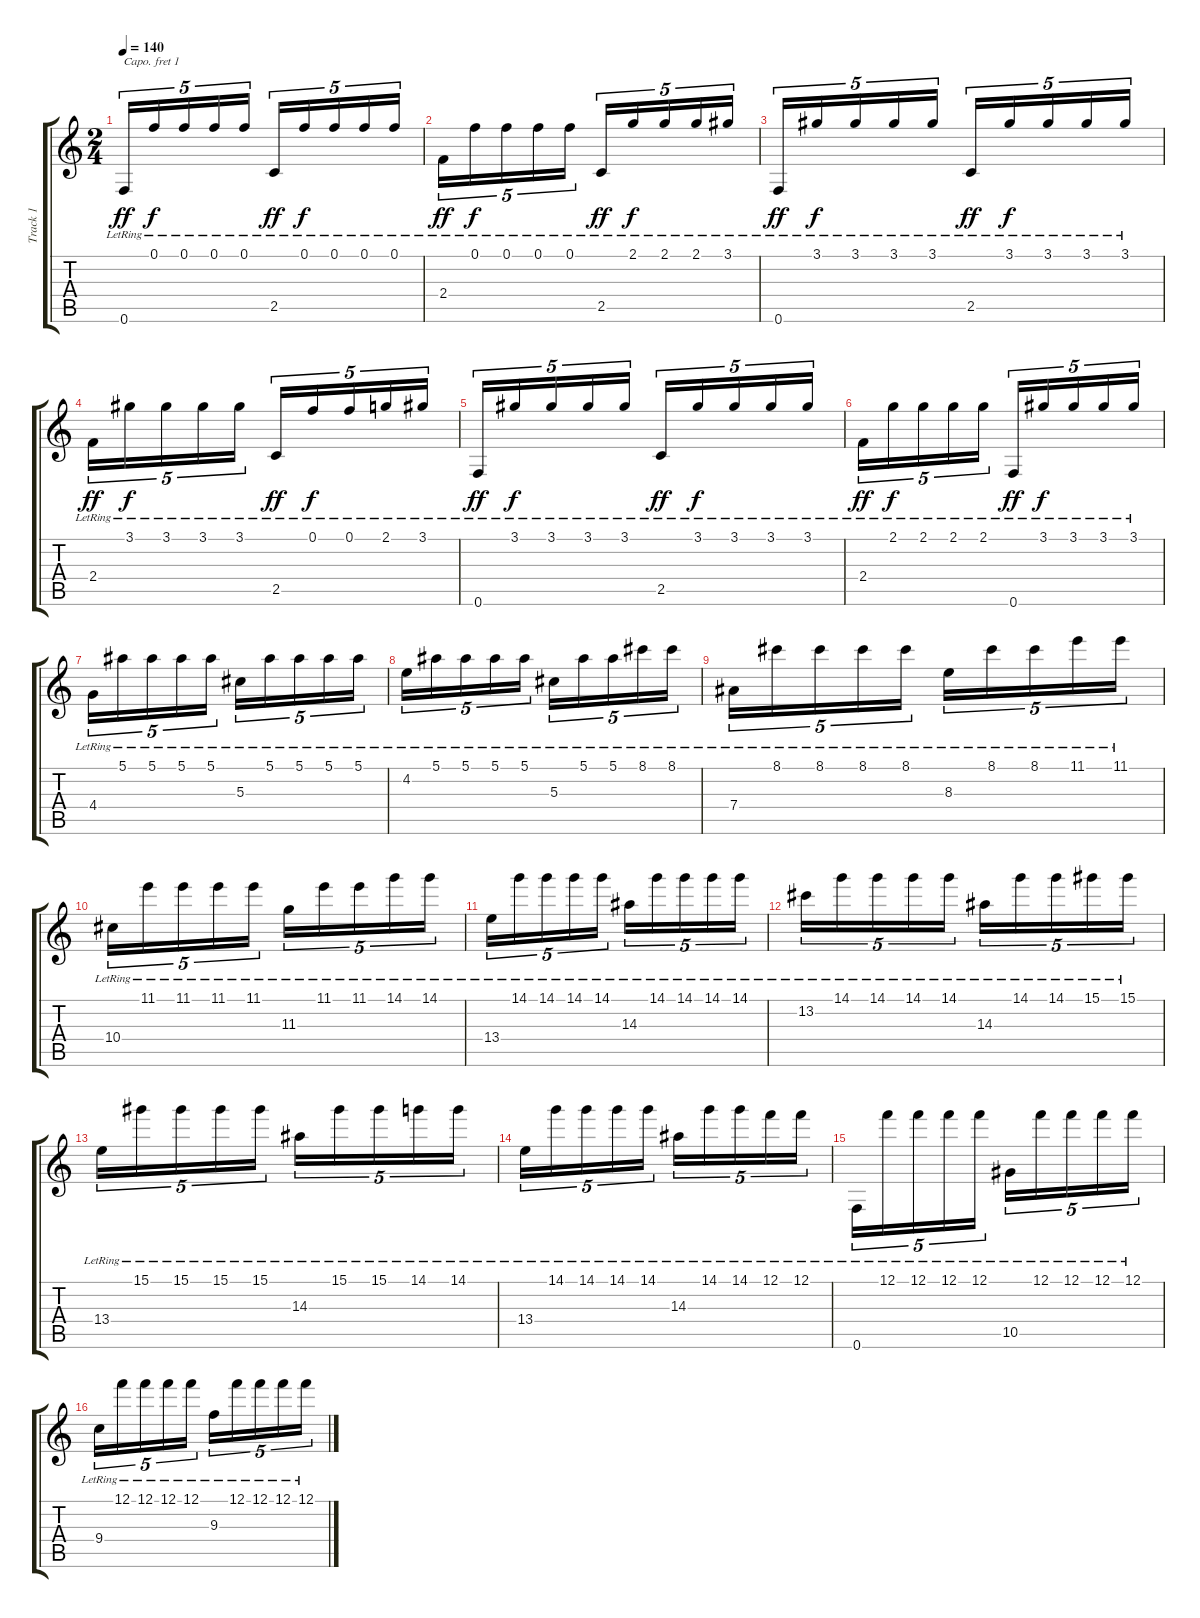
\track ("Track 1" "Track 1") {instrument acousticguitarnylon}
\staff {score tabs}
\capo 1
\tuning (E4 B3 G3 D3 A2 E2) {hide}
\ts (2 4)
\tempo 140
\clef g2
\ks c
0.6{lr}.16{tu (5 4) dy ff} 0.1{lr}.16{tu (5 4) dy f} 0.1{lr}.16{tu (5 4)} 0.1{lr}.16{tu (5 4)} 0.1{lr}.16{tu (5 4)} 2.5{lr}.16{tu (5 4) dy ff} 0.1{lr}.16{tu (5 4) dy f} 0.1{lr}.16{tu (5 4)} 0.1{lr}.16{tu (5 4)} 0.1{lr}.16{tu (5 4)} |
2.4{lr}.16{tu (5 4) dy ff} 0.1{lr}.16{tu (5 4) dy f} 0.1{lr}.16{tu (5 4)} 0.1{lr}.16{tu (5 4)} 0.1{lr}.16{tu (5 4)} 2.5{lr}.16{tu (5 4) dy ff} 2.1{lr}.16{tu (5 4) dy f} 2.1{lr}.16{tu (5 4)} 2.1{lr}.16{tu (5 4)} 3.1{lr}.16{tu (5 4)} |
0.6{lr}.16{tu (5 4) dy ff} 3.1{lr}.16{tu (5 4) dy f} 3.1{lr}.16{tu (5 4)} 3.1{lr}.16{tu (5 4)} 3.1{lr}.16{tu (5 4)} 2.5{lr}.16{tu (5 4) dy ff} 3.1{lr}.16{tu (5 4) dy f} 3.1{lr}.16{tu (5 4)} 3.1{lr}.16{tu (5 4)} 3.1{lr}.16{tu (5 4)} |
2.4{lr}.16{tu (5 4) dy ff} 3.1{lr}.16{tu (5 4) dy f} 3.1{lr}.16{tu (5 4)} 3.1{lr}.16{tu (5 4)} 3.1{lr}.16{tu (5 4)} 2.5{lr}.16{tu (5 4) dy ff} 0.1{lr}.16{tu (5 4) dy f} 0.1{lr}.16{tu (5 4)} 2.1{lr}.16{tu (5 4)} 3.1{lr}.16{tu (5 4)} |
0.6{lr}.16{tu (5 4) dy ff} 3.1{lr}.16{tu (5 4) dy f} 3.1{lr}.16{tu (5 4)} 3.1{lr}.16{tu (5 4)} 3.1{lr}.16{tu (5 4)} 2.5{lr}.16{tu (5 4) dy ff} 3.1{lr}.16{tu (5 4) dy f} 3.1{lr}.16{tu (5 4)} 3.1{lr}.16{tu (5 4)} 3.1{lr}.16{tu (5 4)} |
2.4{lr}.16{tu (5 4) dy ff} 2.1{lr}.16{tu (5 4) dy f} 2.1{lr}.16{tu (5 4)} 2.1{lr}.16{tu (5 4)} 2.1{lr}.16{tu (5 4)} 0.6{lr}.16{tu (5 4) dy ff} 3.1{lr}.16{tu (5 4) dy f} 3.1{lr}.16{tu (5 4)} 3.1{lr}.16{tu (5 4)} 3.1{lr}.16{tu (5 4)} |
4.4{lr}.16{tu (5 4)} 5.1{lr}.16{tu (5 4)} 5.1{lr}.16{tu (5 4)} 5.1{lr}.16{tu (5 4)} 5.1{lr}.16{tu (5 4)} 5.3{lr}.16{tu (5 4)} 5.1{lr}.16{tu (5 4)} 5.1{lr}.16{tu (5 4)} 5.1{lr}.16{tu (5 4)} 5.1{lr}.16{tu (5 4)} |
4.2{lr}.16{tu (5 4)} 5.1{lr}.16{tu (5 4)} 5.1{lr}.16{tu (5 4)} 5.1{lr}.16{tu (5 4)} 5.1{lr}.16{tu (5 4)} 5.3{lr}.16{tu (5 4)} 5.1{lr}.16{tu (5 4)} 5.1{lr}.16{tu (5 4)} 8.1{lr}.16{tu (5 4)} 8.1{lr}.16{tu (5 4)} |
7.4{lr}.16{tu (5 4)} 8.1{lr}.16{tu (5 4)} 8.1{lr}.16{tu (5 4)} 8.1{lr}.16{tu (5 4)} 8.1{lr}.16{tu (5 4)} 8.3{lr}.16{tu (5 4)} 8.1{lr}.16{tu (5 4)} 8.1{lr}.16{tu (5 4)} 11.1{lr}.16{tu (5 4)} 11.1{lr}.16{tu (5 4)} |
10.4{lr}.16{tu (5 4)} 11.1{lr}.16{tu (5 4)} 11.1{lr}.16{tu (5 4)} 11.1{lr}.16{tu (5 4)} 11.1{lr}.16{tu (5 4)} 11.3{lr}.16{tu (5 4)} 11.1{lr}.16{tu (5 4)} 11.1{lr}.16{tu (5 4)} 14.1{lr}.16{tu (5 4)} 14.1{lr}.16{tu (5 4)} |
13.4{lr}.16{tu (5 4)} 14.1{lr}.16{tu (5 4)} 14.1{lr}.16{tu (5 4)} 14.1{lr}.16{tu (5 4)} 14.1{lr}.16{tu (5 4)} 14.3{lr}.16{tu (5 4)} 14.1{lr}.16{tu (5 4)} 14.1{lr}.16{tu (5 4)} 14.1{lr}.16{tu (5 4)} 14.1{lr}.16{tu (5 4)} |
13.2{lr}.16{tu (5 4)} 14.1{lr}.16{tu (5 4)} 14.1{lr}.16{tu (5 4)} 14.1{lr}.16{tu (5 4)} 14.1{lr}.16{tu (5 4)} 14.3{lr}.16{tu (5 4)} 14.1{lr}.16{tu (5 4)} 14.1{lr}.16{tu (5 4)} 15.1{lr}.16{tu (5 4)} 15.1{lr}.16{tu (5 4)} |
13.4{lr}.16{tu (5 4)} 15.1{lr}.16{tu (5 4)} 15.1{lr}.16{tu (5 4)} 15.1{lr}.16{tu (5 4)} 15.1{lr}.16{tu (5 4)} 14.3{lr}.16{tu (5 4)} 15.1{lr}.16{tu (5 4)} 15.1{lr}.16{tu (5 4)} 14.1{lr}.16{tu (5 4)} 14.1{lr}.16{tu (5 4)} |
13.4{lr}.16{tu (5 4)} 14.1{lr}.16{tu (5 4)} 14.1{lr}.16{tu (5 4)} 14.1{lr}.16{tu (5 4)} 14.1{lr}.16{tu (5 4)} 14.3{lr}.16{tu (5 4)} 14.1{lr}.16{tu (5 4)} 14.1{lr}.16{tu (5 4)} 12.1{lr}.16{tu (5 4)} 12.1{lr}.16{tu (5 4)} |
0.6{lr}.16{tu (5 4)} 12.1{lr}.16{tu (5 4)} 12.1{lr}.16{tu (5 4)} 12.1{lr}.16{tu (5 4)} 12.1{lr}.16{tu (5 4)} 10.5{lr}.16{tu (5 4)} 12.1{lr}.16{tu (5 4)} 12.1{lr}.16{tu (5 4)} 12.1{lr}.16{tu (5 4)} 12.1{lr}.16{tu (5 4)} |
9.4{lr}.16{tu (5 4)} 12.1{lr}.16{tu (5 4)} 12.1{lr}.16{tu (5 4)} 12.1{lr}.16{tu (5 4)} 12.1{lr}.16{tu (5 4)} 9.3{lr}.16{tu (5 4)} 12.1{lr}.16{tu (5 4)} 12.1{lr}.16{tu (5 4)} 12.1{lr}.16{tu (5 4)} 12.1{lr}.16{tu (5 4)}
